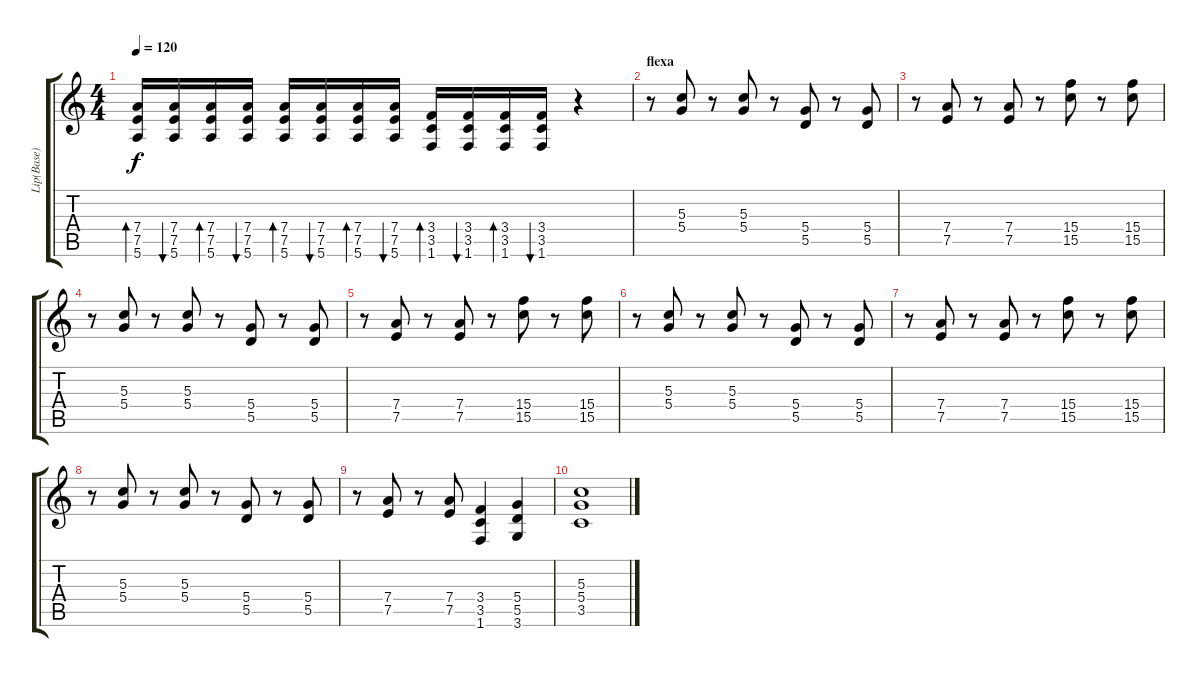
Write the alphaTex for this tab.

\track ("Lip(Base)" "Lip(Base)") {instrument overdrivenguitar}
\staff {score tabs}
\tuning (E4 B3 G3 D3 A2 E2) {hide}
\ts (4 4)
\tempo 120
\clef g2
\ks c
(7.4 7.5 5.6).16{bd 120 dy f} (7.4 7.5 5.6).16{bu 120} (7.4 7.5 5.6).16{bd 120} (7.4 7.5 5.6).16{bu 120} (7.4 7.5 5.6).16{bd 120} (7.4 7.5 5.6).16{bu 120} (7.4 7.5 5.6).16{bd 120} (7.4 7.5 5.6).16{bu 120} (3.4 3.5 1.6).16{bd 120} (3.4 3.5 1.6).16{bu 120} (3.4 3.5 1.6).16{bd 120} (3.4 3.5 1.6).16{bu 120} r.4 |
\section ("" "flexa")
r.8 (5.3 5.4).8 r.8 (5.3 5.4).8 r.8 (5.4 5.5).8 r.8 (5.4 5.5).8 |
r.8 (7.4 7.5).8 r.8 (7.4 7.5).8 r.8 (15.4 15.5).8 r.8 (15.4 15.5).8 |
r.8 (5.3 5.4).8 r.8 (5.3 5.4).8 r.8 (5.4 5.5).8 r.8 (5.4 5.5).8 |
r.8 (7.4 7.5).8 r.8 (7.4 7.5).8 r.8 (15.4 15.5).8 r.8 (15.4 15.5).8 |
r.8 (5.3 5.4).8 r.8 (5.3 5.4).8 r.8 (5.4 5.5).8 r.8 (5.4 5.5).8 |
r.8 (7.4 7.5).8 r.8 (7.4 7.5).8 r.8 (15.4 15.5).8 r.8 (15.4 15.5).8 |
r.8 (5.3 5.4).8 r.8 (5.3 5.4).8 r.8 (5.4 5.5).8 r.8 (5.4 5.5).8 |
r.8 (7.4 7.5).8 r.8 (7.4 7.5).8 (3.4 3.5 1.6).4 (5.4 5.5 3.6).4 |
(5.3 5.4 3.5).1
